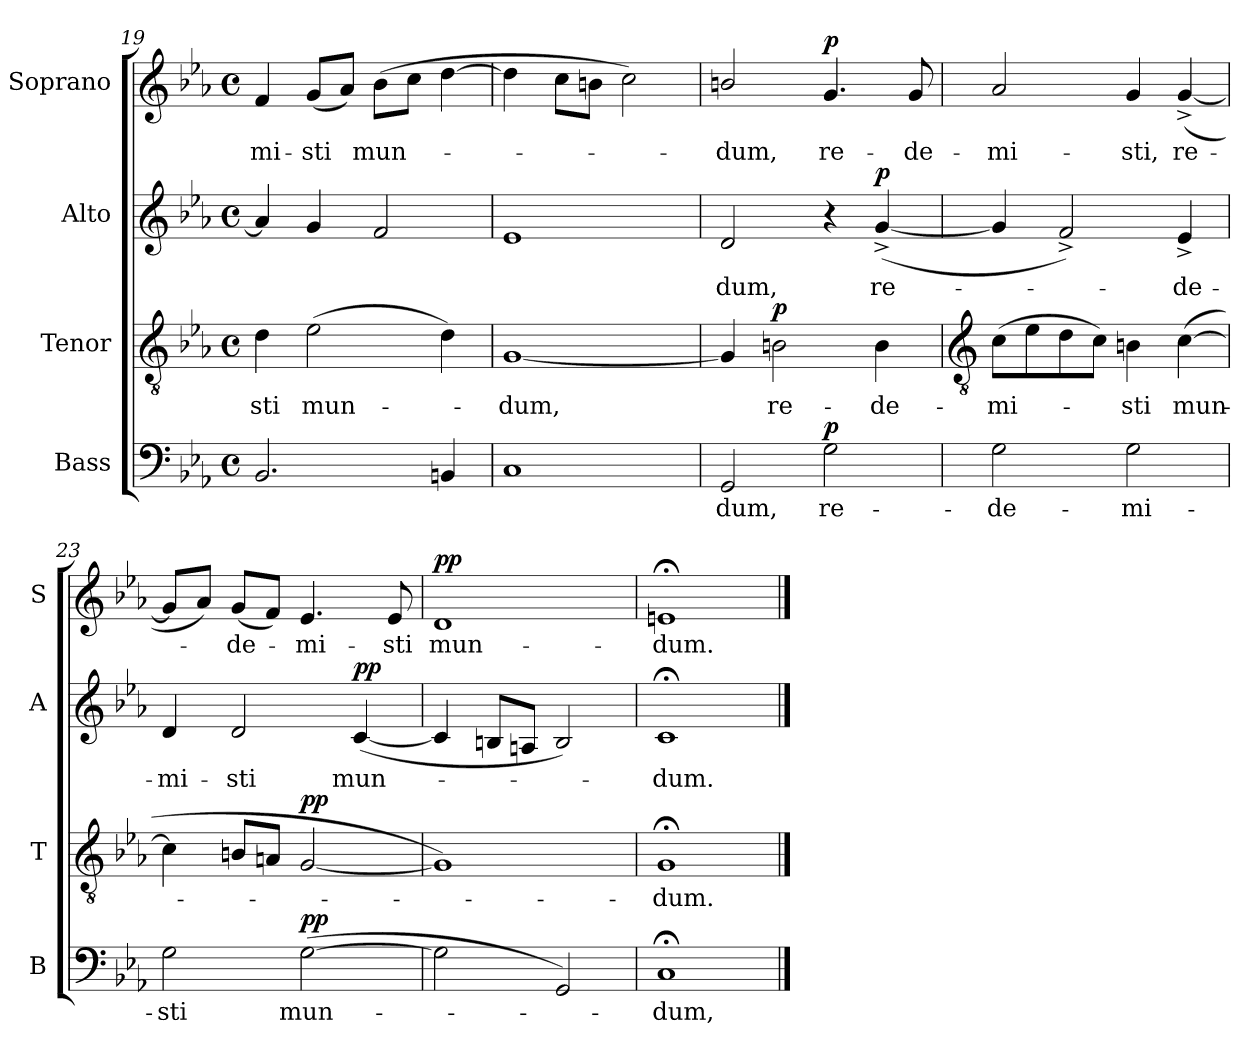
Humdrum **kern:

**kern	**text	**dynam	**kern	**text	**dynam	**kern	**text	**dynam	**kern	**text	**dynam
*part4	*part4	*part4	*part3	*part3	*part3	*part2	*part2	*part2	*part1	*part1	*part1
*staff4	*staff4	*staff4	*staff3	*staff3	*staff3	*staff2	*staff2	*staff2	*staff1	*staff1	*staff1
*I"Bass	*	*	*I"Tenor	*	*	*I"Alto	*	*	*I"Soprano	*	*
*I'B	*	*	*I'T	*	*	*I'A	*	*	*I'S	*	*
*clefF4	*	*	*clefGv2	*	*	*clefG2	*	*	*clefG2	*	*
*k[b-e-a-]	*	*	*k[b-e-a-]	*	*	*k[b-e-a-]	*	*	*k[b-e-a-]	*	*
*E-:	*	*	*E-:	*	*	*E-:	*	*	*E-:	*	*
*M4/4	*	*	*M4/4	*	*	*M4/4	*	*	*M4/4	*	*
*met(c)	*	*	*met(c)	*	*	*met(c)	*	*	*met(c)	*	*
=19	=19	=19	=19	=19	=19	=19	=19	=19	=19	=19	=19
!	!	!	!	!LO:LY:b	!	!	!	!	!	!LO:LY:b	!
2.BB-	.	.	4d	-sti	.	4a-]	.	.	4f	-mi-	.
!	!	!	!	!LO:LY:b	!	!	!	!	!	!LO:LY:b	!
.	.	.	(>2e-	mun-	.	4g	.	.	(<8gL	-sti	.
.	.	.	.	.	.	.	.	.	8a-J)	.	.
!	!	!	!	!	!	!	!	!	!	!LO:LY:b	!
.	.	.	.	.	.	2f	.	.	(>8b-L	mun-	.
.	.	.	.	.	.	.	.	.	8ccJ	.	.
4BBn	.	.	4d)	.	.	.	.	.	[4dd	.	.
=20	=20	=20	=20	=20	=20	=20	=20	=20	=20	=20	=20
!	!	!	!	!LO:LY:b	!	!	!	!	!	!	!
1C	.	.	[1G	dum,	.	1e-	.	.	4dd]	.	.
.	.	.	.	.	.	.	.	.	8ccL	.	.
.	.	.	.	.	.	.	.	.	8bnJ	.	.
.	.	.	.	.	.	.	.	.	2cc)	.	.
=21	=21	=21	=21	=21	=21	=21	=21	=21	=21	=21	=21
!	!LO:LY:b	!	!	!	!	!	!LO:LY:b	!	!	!LO:LY:b	!
2GG	dum,	.	4G]	.	.	2d	dum,	.	2bn/	dum,	.
!	!	!	!	!LO:LY:b	!LO:DY:b	!	!	!	!	!	!
.	.	.	2Bn	re-	p	.	.	.	.	.	.
!	!LO:LY:b	!LO:DY:b	!	!	!	!	!	!	!	!LO:LY:b	!LO:DY:b
2G	re-	p	.	.	.	4r	.	.	4.g	re-	p
!	!	!	!	!LO:LY:b	!	!	!LO:LY:b	!LO:DY:b	!	!	!
.	.	.	4B	-de-	.	(<[4g^	re-	p	.	.	.
!	!	!	!	!	!	!	!	!	!	!LO:LY:b	!
.	.	.	.	.	.	.	.	.	8g	-de-	.
!!LO:LB:g=z
=22	=22	=22	=22	=22	=22	=22	=22	=22	=22	=22	=22
*	*	*	*clefGv2	*	*	*	*	*	*	*	*
!	!LO:LY:b	!	!	!LO:LY:b	!	!	!	!	!	!LO:LY:b	!
2G	-de-	.	(>8cL	-mi-	.	4g]	.	.	2a-	-mi-	.
.	.	.	8e-	.	.	.	.	.	.	.	.
.	.	.	8d	.	.	2f^)	.	.	.	.	.
.	.	.	8cJ)	.	.	.	.	.	.	.	.
!	!LO:LY:b	!	!	!LO:LY:b	!	!	!	!	!	!LO:LY:b	!
2G	-mi-	.	4Bn	sti	.	.	.	.	4g	-sti,	.
!	!	!	!	!LO:LY:b	!	!	!LO:LY:b	!	!	!LO:LY:b	!
.	.	.	(>[4c	mun-	.	4e-^	de-	.	(<[4g^	re-	.
=23	=23	=23	=23	=23	=23	=23	=23	=23	=23	=23	=23
!	!LO:LY:b	!	!	!	!	!	!LO:LY:b	!	!	!	!
2G	-sti	.	4c]	.	.	4d	-mi-	.	8gL]	.	.
.	.	.	.	.	.	.	.	.	8a-J)	.	.
!	!	!	!	!	!	!	!LO:LY:b	!	!	!LO:LY:b	!
.	.	.	8BnL	.	.	2d	-sti	.	(<8gL	de-	.
.	.	.	8AnJ	.	.	.	.	.	8fJ)	.	.
!	!LO:LY:b	!LO:DY:b	!	!	!LO:DY:b	!	!	!	!	!LO:LY:b	!
(>[2G	mun-	pp	[2G	.	pp	.	.	.	4.e-	mi-	.
!	!	!	!	!	!	!	!LO:LY:b	!LO:DY:b	!	!	!
.	.	.	.	.	.	(<[4c	mun-	pp	.	.	.
!	!	!	!	!	!	!	!	!	!	!LO:LY:b	!
.	.	.	.	.	.	.	.	.	8e-	-sti	.
=24	=24	=24	=24	=24	=24	=24	=24	=24	=24	=24	=24
!	!	!	!	!	!	!	!	!	!	!LO:LY:b	!LO:DY:b
2G]	.	.	1G])	.	.	4c]	.	.	1d	mun-	pp
.	.	.	.	.	.	8BnL	.	.	.	.	.
.	.	.	.	.	.	8AnJ	.	.	.	.	.
2GG)	.	.	.	.	.	2B)	.	.	.	.	.
=25	=25	=25	=25	=25	=25	=25	=25	=25	=25	=25	=25
!	!LO:LY:b	!	!	!LO:LY:b	!	!	!LO:LY:b	!	!	!LO:LY:b	!
1C;<	dum,	.	1G;<	dum.	.	1c;<	dum.	.	1en;<	-dum.	.
==	==	==	==	==	==	==	==	==	==	==	==
*-	*-	*-	*-	*-	*-	*-	*-	*-	*-	*-	*-
